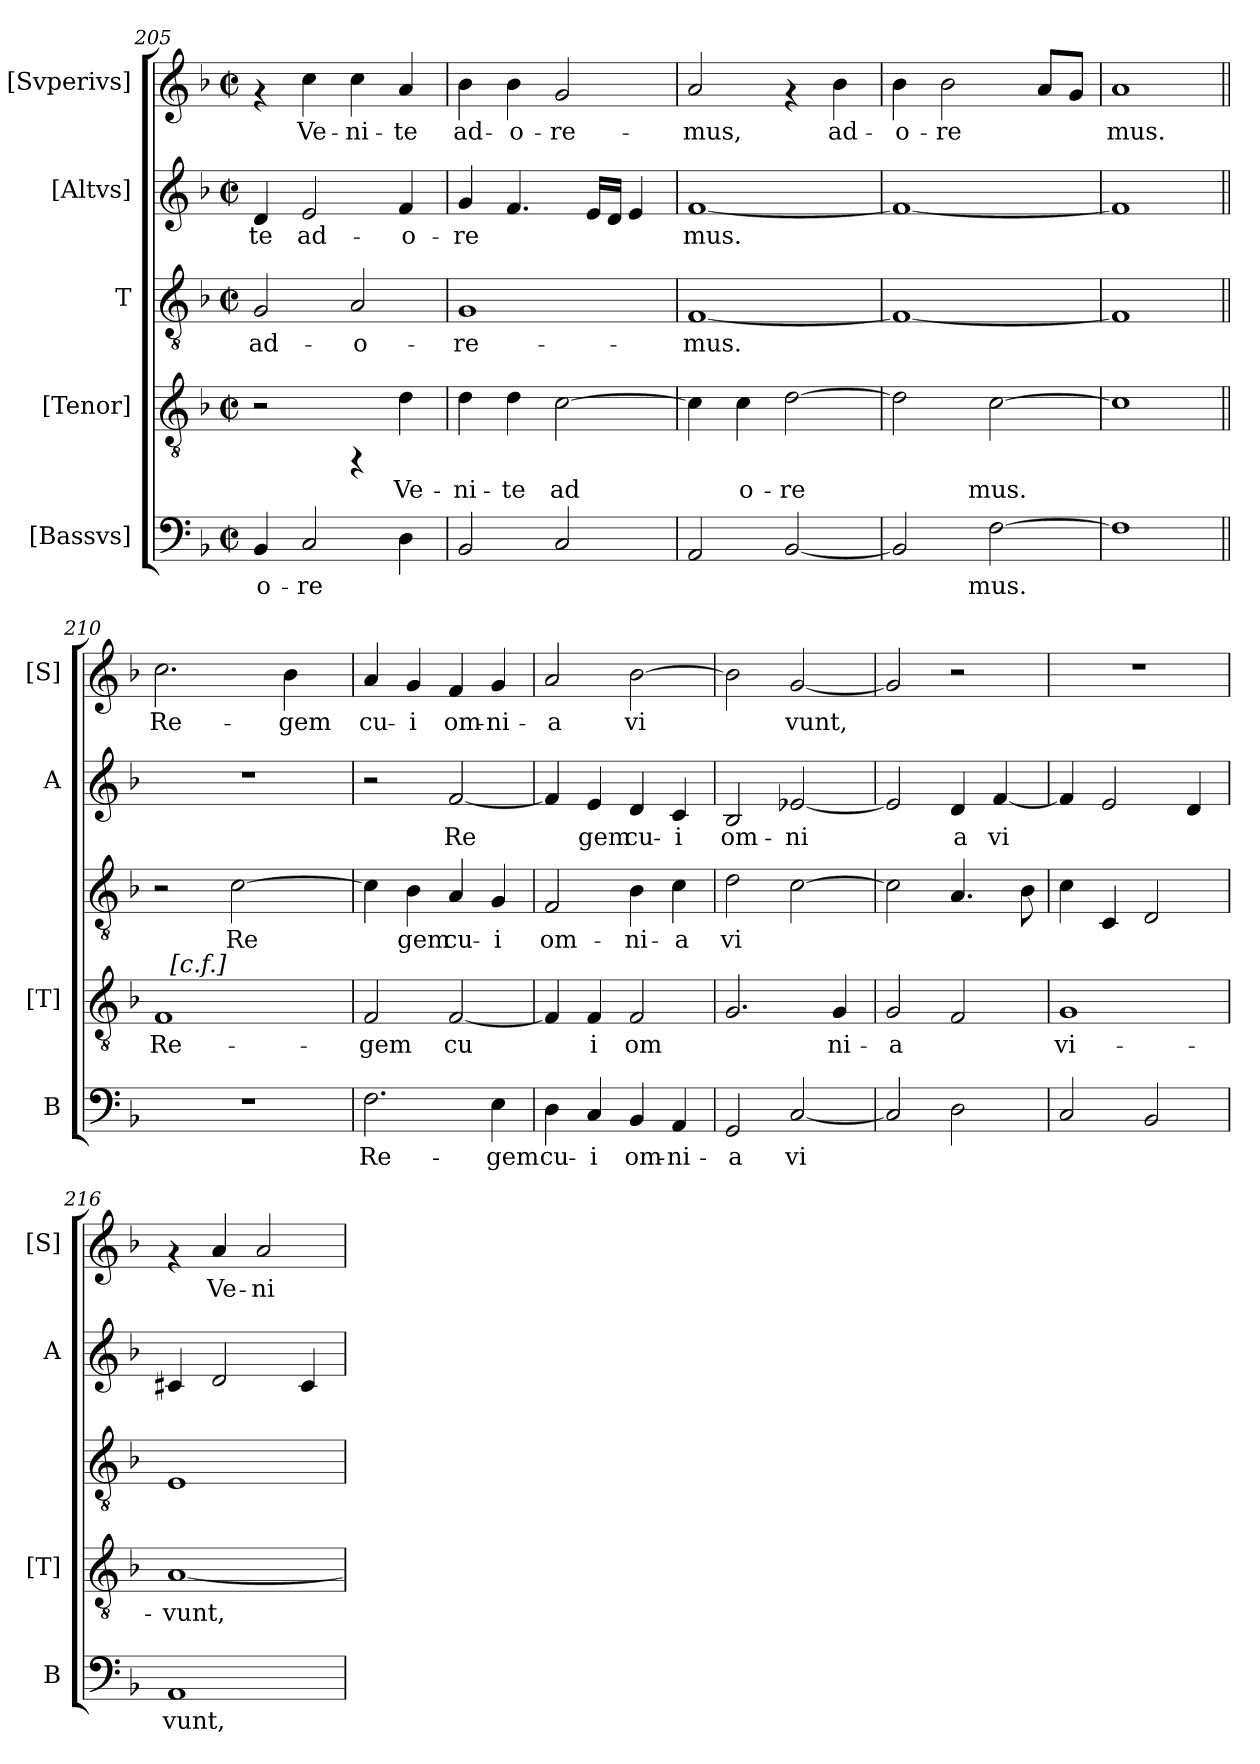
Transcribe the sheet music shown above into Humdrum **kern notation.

**kern	**text	**kern	**text	**kern	**text	**kern	**text	**kern	**text
*part5	*part5	*part4	*part4	*part3	*part3	*part2	*part2	*part1	*part1
*staff5	*staff5	*staff4	*staff4	*staff3	*staff3	*staff2	*staff2	*staff1	*staff1
*I"[Bassvs]	*	*I"[Tenor]	*	*I"T	*	*I"[Altvs]	*	*I"[Svperivs]	*
*I'B	*	*I'[T]	*	*	*	*I'A	*	*I'[S]	*
*clefF4	*	*clefGv2	*	*clefGv2	*	*clefG2	*	*clefG2	*
*k[b-]	*	*k[b-]	*	*k[b-]	*	*k[b-]	*	*k[b-]	*
*F:	*	*F:	*	*F:	*	*F:	*	*F:	*
*M2/2	*	*M2/2	*	*M2/2	*	*M2/2	*	*M2/2	*
*met(c|)	*	*met(c|)	*	*met(c|)	*	*met(c|)	*	*met(c|)	*
=205	=205	=205	=205	=205	=205	=205	=205	=205	=205
!	!LO:LY:b:cj	!	!	!	!LO:LY:b:cj	!	!LO:LY:b:cj	!	!
4BB-/	-o-	2r	.	2G/	ad-	4d/	-te	4rf	.
!	!LO:LY:b:cj	!	!	!	!	!	!LO:LY:b:cj	!	!LO:LY:b:cj
2C/	-re-	.	.	.	.	2e/	ad-	4cc\	Ve-
!	!	!	!	!	!LO:LY:b:cj	!	!	!	!LO:LY:b:cj
.	.	4rFF	.	2A/	-o-	.	.	4cc\	-ni-
!	!LO:LY:b:cj	!	!LO:LY:b:cj	!	!	!	!LO:LY:b:cj	!	!LO:LY:b:cj
4D\	--	4d\	Ve-	.	.	4f/	-o-	4a/	-te
!!LO:PB:g=z
=206	=206	=206	=206	=206	=206	=206	=206	=206	=206
!	!LO:LY:b:cj	!	!LO:LY:b:cj	!	!LO:LY:b:cj	!	!LO:LY:b:cj	!	!LO:LY:b:cj
2BB-/	--	4d\	-ni-	1G	-re-	4g/	-re-	4b-\	ad-
!	!	!	!LO:LY:b:cj	!	!	!	!LO:LY:b:cj	!	!LO:LY:b:cj
.	.	4d\	-te	.	.	4.f/	--	4b-\	-o-
!	!LO:LY:b:cj	!	!LO:LY:b:cj	!	!	!	!	!	!LO:LY:b:cj
2C/	--	[>2c\	ad-	.	.	.	.	2g/	-re-
!	!	!	!	!	!	!	!LO:LY:b:cj	!	!
.	.	.	.	.	.	16e/L	--	.	.
!	!	!	!	!	!	!	!LO:LY:b:cj	!	!
.	.	.	.	.	.	16d/J	--	.	.
!	!	!	!	!	!	!	!LO:LY:b:cj	!	!
.	.	.	.	.	.	4e/	--	.	.
=207	=207	=207	=207	=207	=207	=207	=207	=207	=207
!	!LO:LY:b:cj	!	!LO:LY:b:cj	!	!LO:LY:b:cj	!	!LO:LY:b:cj	!	!LO:LY:b:cj
2AA/	--	4c\]	--	[<1F	-mus.	[<1f	-mus.	2a/	-mus,
!	!	!	!LO:LY:b:cj	!	!	!	!	!	!
.	.	4c\	-o-	.	.	.	.	.	.
!	!LO:LY:b:cj	!	!LO:LY:b:cj	!	!	!	!	!	!
[<2BB-/	--	[>2d\	-re-	.	.	.	.	4rf	.
!	!	!	!	!	!	!	!	!	!LO:LY:b:cj
.	.	.	.	.	.	.	.	4b-\	ad-
=208	=208	=208	=208	=208	=208	=208	=208	=208	=208
!	!LO:LY:b:cj	!	!LO:LY:b:cj	!	!LO:LY:b:cj	!	!LO:LY:b:cj	!	!LO:LY:b:cj
2BB-/]	--	2d\]	--	1F_<	.	1f_<	.	4b-\	-o-
!	!	!	!	!	!	!	!	!	!LO:LY:b:cj
.	.	.	.	.	.	.	.	2b-\	-re-
!	!LO:LY:b:cj	!	!LO:LY:b:cj	!	!	!	!	!	!
[>2F\	-mus.	[>2c\	-mus.	.	.	.	.	.	.
!	!	!	!	!	!	!	!	!	!LO:LY:b:cj
.	.	.	.	.	.	.	.	8a/L	--
!	!	!	!	!	!	!	!	!	!LO:LY:b:cj
.	.	.	.	.	.	.	.	8g/J	--
=209	=209	=209	=209	=209	=209	=209	=209	=209	=209
!	!LO:LY:b:cj	!	!LO:LY:b:cj	!	!LO:LY:b:cj	!	!LO:LY:b:cj	!	!LO:LY:b:cj
1F]	.	1c]	.	1F]	.	1f]	.	1a	-mus.
=210||	=210||	=210||	=210||	=210||	=210||	=210||	=210||	=210||	=210||
!	!	!	!LO:LY:b:cj	!	!	!	!	!	!LO:LY:b:cj
*	*	*^	*	*	*	*	*	*	*
1r	.	1F	32.ryy	Re-	2r	.	1r	.	2.cc\	Re-
!	!	!	!LO:TX:a:t=[c.f.]	!	!	!	!	!	!	!
.	.	.	2ryy	.	.	.	.	.	.	.
!	!	!	!	!	!	!LO:LY:b:cj	!	!	!	!
.	.	.	.	.	[>2c\	Re-	.	.	.	.
.	.	.	4ryy	.	.	.	.	.	.	.
!	!	!	!	!	!	!	!	!	!	!LO:LY:b:cj
.	.	.	.	.	.	.	.	.	4b-\	-gem
.	.	.	8ryy	.	.	.	.	.	.	.
.	.	.	16ryy	.	.	.	.	.	.	.
.	.	.	64ryy	.	.	.	.	.	.	.
=211	=211	=211	=211	=211	=211	=211	=211	=211	=211	=211
!	!LO:LY:b:cj	!	!	!LO:LY:b:cj	!	!LO:LY:b:cj	!	!	!	!LO:LY:b:cj
*	*	*v	*v	*	*	*	*	*	*	*
2.F\	Re-	2F/	-gem	4c\]	--	2r	.	4a/	cu-
!	!	!	!	!	!LO:LY:b:cj	!	!	!	!LO:LY:b:cj
.	.	.	.	4B-\	-gem	.	.	4g/	-i
!	!	!	!LO:LY:b:cj	!	!LO:LY:b:cj	!	!LO:LY:b:cj	!	!LO:LY:b:cj
.	.	[<2F/	cu-	4A/	cu-	[<2f/	Re-	4f/	om-
!	!LO:LY:b:cj	!	!	!	!LO:LY:b:cj	!	!	!	!LO:LY:b:cj
4E\	-gem	.	.	4G/	-i	.	.	4g/	-ni-
=212	=212	=212	=212	=212	=212	=212	=212	=212	=212
!	!LO:LY:b:cj	!	!LO:LY:b:cj	!	!LO:LY:b:cj	!	!LO:LY:b:cj	!	!LO:LY:b:cj
4D\	cu-	4F/]	--	2F/	om-	4f/]	--	2a/	-a
!	!LO:LY:b:cj	!	!LO:LY:b:cj	!	!	!	!LO:LY:b:cj	!	!
4C/	-i	4F/	-i	.	.	4e/	-gem	.	.
!	!LO:LY:b:cj	!	!LO:LY:b:cj	!	!LO:LY:b:cj	!	!LO:LY:b:cj	!	!LO:LY:b:cj
4BB-/	om-	2F/	om-	4B-\	-ni-	4d/	cu-	[<2b-\	vi-
!	!LO:LY:b:cj	!	!	!	!LO:LY:b:cj	!	!LO:LY:b:cj	!	!
4AA/	-ni-	.	.	4c\	-a	4c/	-i	.	.
!!LO:PB:g=z
=213	=213	=213	=213	=213	=213	=213	=213	=213	=213
!	!LO:LY:b:cj	!	!LO:LY:b:cj	!	!LO:LY:b:cj	!	!LO:LY:b:cj	!	!LO:LY:b:cj
2GG/	-a	2.G/	--	2d\	vi-	2B-/	om-	2b-\]	--
!	!LO:LY:b:cj	!	!	!	!LO:LY:b:cj	!	!LO:LY:b:cj	!	!LO:LY:b:cj
[<2C/	vi-	.	.	[>2c\	--	[<2e-X/	-ni-	[<2g/	-vunt,
!	!	!	!LO:LY:b:cj	!	!	!	!	!	!
.	.	4G/	-ni-	.	.	.	.	.	.
=214	=214	=214	=214	=214	=214	=214	=214	=214	=214
!	!LO:LY:b:cj	!	!LO:LY:b:cj	!	!LO:LY:b:cj	!	!LO:LY:b:cj	!	!LO:LY:b:cj
2C/]	--	2G/	-a	2c\]	--	2e-/]	--	2g/]	.
!	!LO:LY:b:cj	!	!LO:LY:b:cj	!	!LO:LY:b:cj	!	!LO:LY:b:cj	!	!
2D\	--	2F/	.	4.A/	--	4d/	-a	2r	.
!	!	!	!	!	!	!	!LO:LY:b:cj	!	!
.	.	.	.	.	.	[<4f/	vi-	.	.
!	!	!	!	!	!LO:LY:b:cj	!	!	!	!
.	.	.	.	8B-\	--	.	.	.	.
=215	=215	=215	=215	=215	=215	=215	=215	=215	=215
!	!LO:LY:b:cj	!	!LO:LY:b:cj	!	!LO:LY:b:cj	!	!LO:LY:b:cj	!	!
2C/	--	1G	vi-	4c\	--	4f/]	--	1r	.
!	!	!	!	!	!LO:LY:b:cj	!	!LO:LY:b:cj	!	!
.	.	.	.	4C/	--	2e/	--	.	.
!	!LO:LY:b:cj	!	!	!	!LO:LY:b:cj	!	!	!	!
2BB-/	--	.	.	2D/	--	.	.	.	.
!	!	!	!	!	!	!	!LO:LY:b:cj	!	!
.	.	.	.	.	.	4d/	--	.	.
=216	=216	=216	=216	=216	=216	=216	=216	=216	=216
!	!LO:LY:b:cj	!	!LO:LY:b:cj	!	!LO:LY:b:cj	!	!LO:LY:b:cj	!	!
1AA	-vunt,	[<1A	-vunt,	1E	--	4c#/	--	4rf	.
!	!	!	!	!	!	!	!LO:LY:b:cj	!	!LO:LY:b:cj
.	.	.	.	.	.	2d/	--	4a/	Ve-
!	!	!	!	!	!	!	!	!	!LO:LY:b:cj
.	.	.	.	.	.	.	.	2a/	-ni-
!	!	!	!	!	!	!	!LO:LY:b:cj	!	!
.	.	.	.	.	.	4c#/	--	.	.
=	=	=	=	=	=	=	=	=	=
*-	*-	*-	*-	*-	*-	*-	*-	*-	*-
